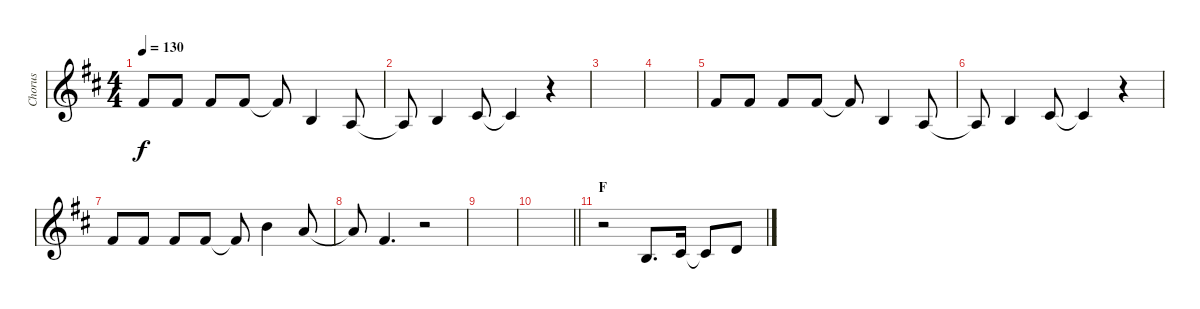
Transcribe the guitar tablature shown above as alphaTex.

\track ("Chorus" "Chorus") {instrument voiceoohs}
\staff {score}
\tuning (E4 B3 G3 D3 A2 E2 B1) {hide}
\ts (4 4)
\tempo 130
\clef g2
\ks d
2.1.8{dy f} 2.1.8 2.1.8 2.1.8 2.1{t}.8 0.2.4 2.3.8 |
2.3{t}.8 0.2.4 2.2.8 2.2{t}.4 r.4 |
|
|
2.1.8 2.1.8 2.1.8 2.1.8 2.1{t}.8 0.2.4 2.3.8 |
2.3{t}.8 0.2.4 2.2.8 2.2{t}.4 r.4 |
2.1.8 2.1.8 2.1.8 2.1.8 2.1{t}.8 7.1.4 5.1.8 |
5.1{t}.8 2.1.4{d} r.2 |
|
\barLineRight lightlight
|
\section ("" "F")
r.2 0.2.8{d} 2.2.16 2.2{t}.8 3.2.8
